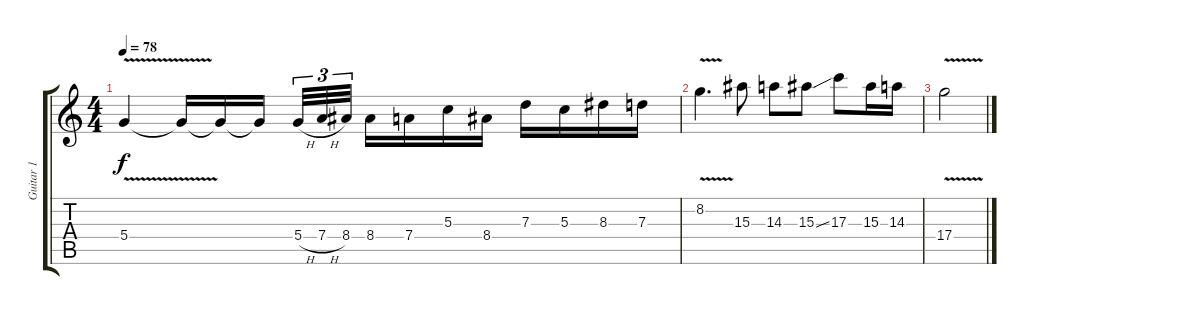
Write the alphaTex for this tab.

\track ("Guitar 1" "Guitar 1") {instrument overdrivenguitar}
\staff {score tabs}
\tuning (E4 B3 G3 D3 A2 E2) {hide}
\ts (4 4)
\tempo 78
\clef g2
\ks c
5.4{v}.4{dy f} 5.4{t}.16 5.4{t}.16 5.4{t}.16{beam splitsecondary} 5.4{h}.32{tu (3 2)} 7.4{h}.32{tu (3 2)} 8.4.32{tu (3 2)} 8.4.16 7.4.16 5.3.16 8.4.16 7.3.16 5.3.16 8.3.16 7.3.16 |
8.2{v}.4{d} 15.3.8 14.3.8 15.3{ss}.8 17.3.8 15.3.16 14.3.16 |
17.4{v}.2
